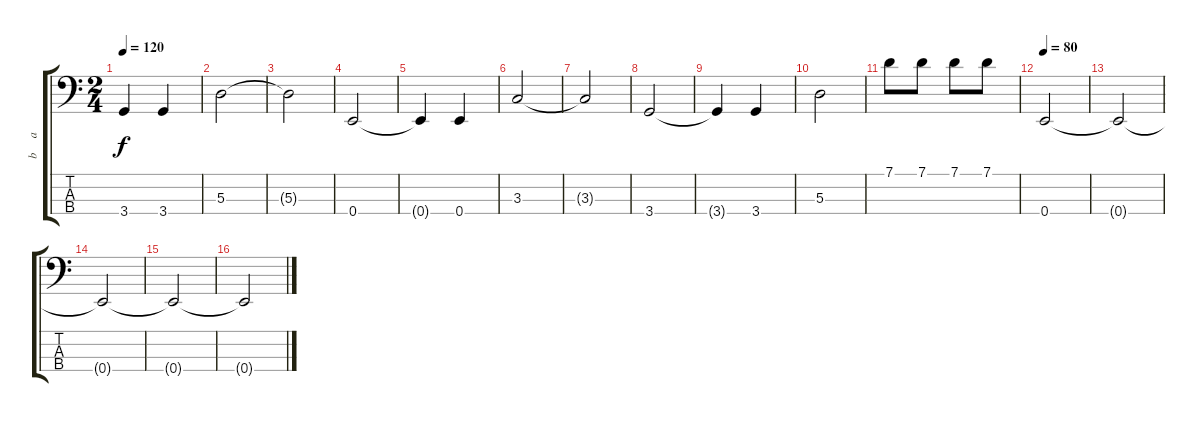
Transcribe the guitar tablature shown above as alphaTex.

\track ("b     a     s    s" "b     a   ") {instrument electricbassfinger}
\staff {score tabs}
\tuning (G2 D2 A1 E1) {hide}
\ts (2 4)
\tempo 120
\clef f4
\ks c
3.4{t}.4{dy f} 3.4.4 |
5.3.2 |
5.3{t}.2 |
0.4.2 |
0.4{t}.4 0.4.4 |
3.3.2 |
3.3{t}.2 |
3.4.2 |
3.4{t}.4 3.4.4 |
5.3.2 |
7.1.8 7.1.8 7.1.8 7.1.8 |
\tempo 80
0.4.2 |
0.4{t}.2 |
0.4{t}.2 |
0.4{t}.2 |
0.4{t}.2
